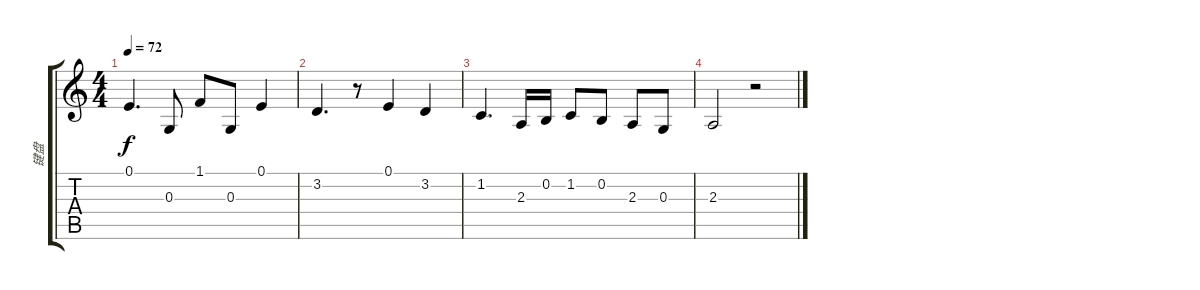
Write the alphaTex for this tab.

\track ("键盘" "键盘") {instrument acousticgrandpiano}
\staff {score tabs}
\tuning (E4 B3 G3 D3 A2 E2) {hide}
\ts (4 4)
\tempo 72
\clef g2
\ks c
0.1.4{d dy f instrument acousticgrandpiano} 0.3.8 1.1.8 0.3.8 0.1.4 |
3.2.4{d} r.8 0.1.4 3.2.4 |
1.2.4{d} 2.3.16 0.2.16 1.2.8 0.2.8 2.3.8{txt ""} 0.3.8 |
2.3.2 r.2
